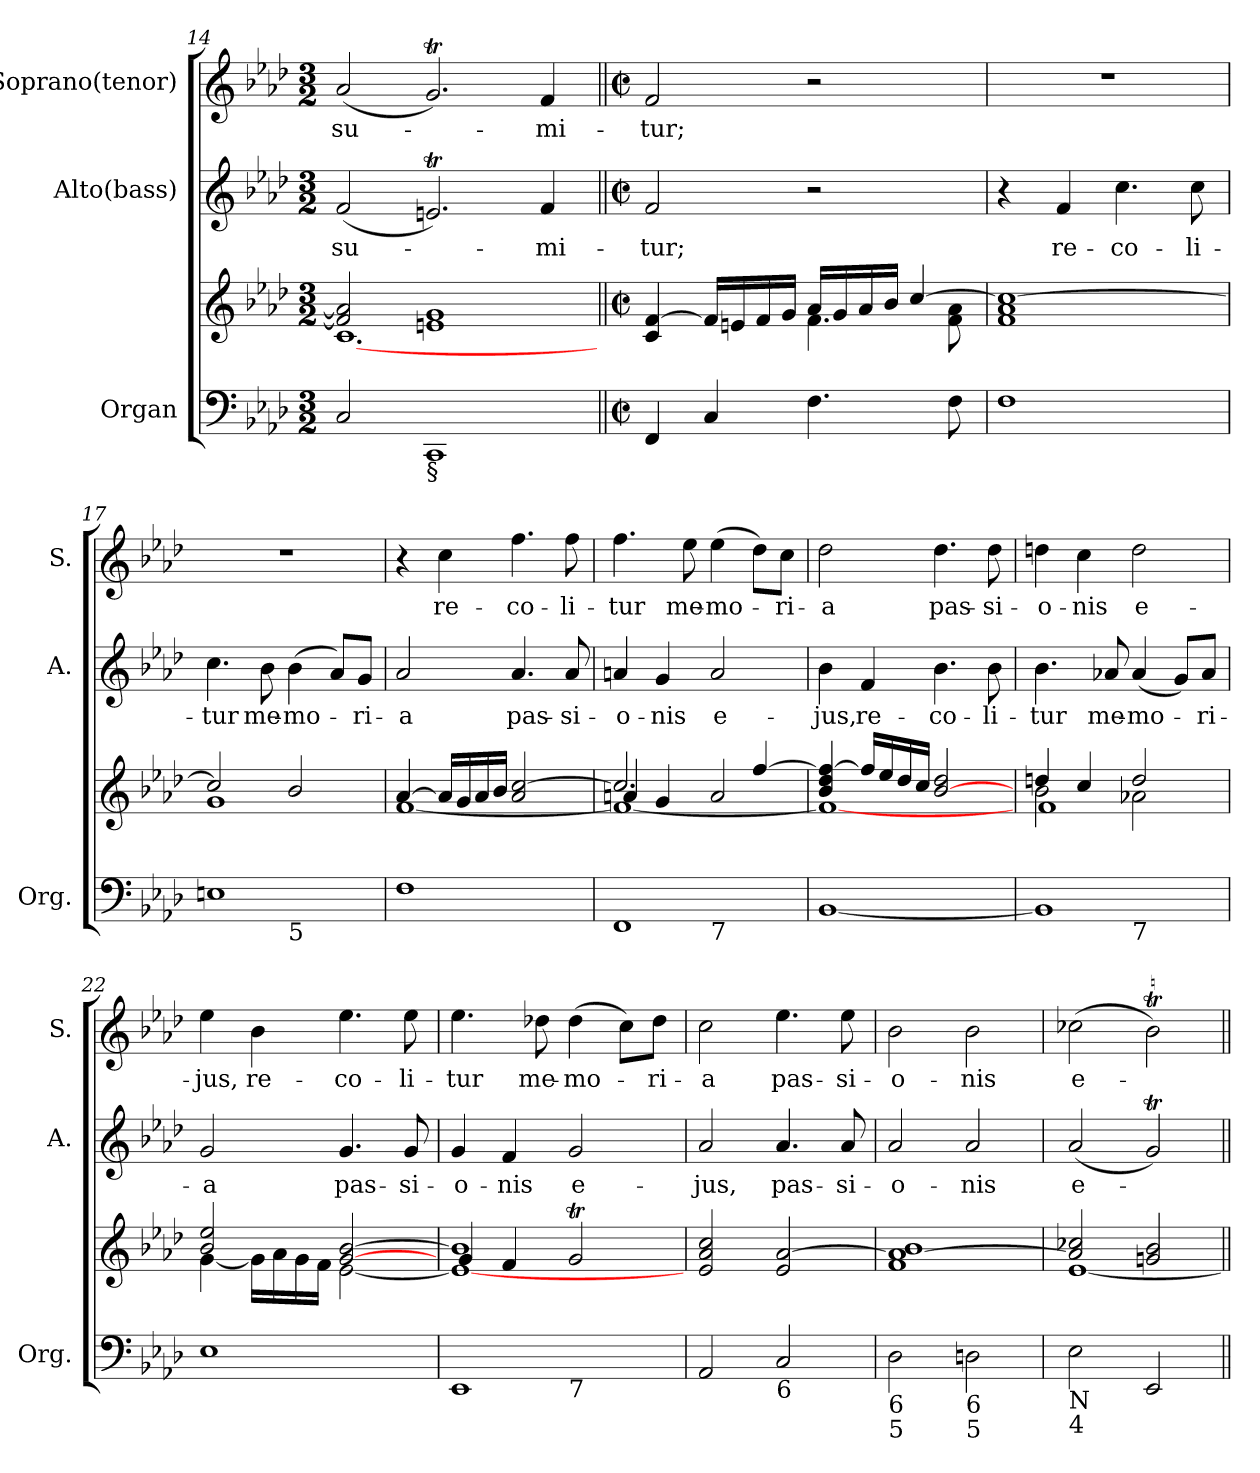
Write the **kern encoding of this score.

**kern	**kern	**kern	**text	**kern	**text
*part3	*part3	*part2	*part2	*part1	*part1
*staff4	*staff3	*staff2	*staff2	*staff1	*staff1
*I"Organ	*	*I"Alto(bass)	*	*I"Soprano(tenor)	*
*I'Org.	*	*I'A.	*	*I'S.	*
*clefF4	*clefG2	*clefG2	*	*clefG2	*
*k[b-e-a-d-]	*k[b-e-a-d-]	*k[b-e-a-d-]	*	*k[b-e-a-d-]	*
*A-:	*A-:	*A-:	*	*A-:	*
*M3/2	*M3/2	*M3/2	*	*M3/2	*
=14	=14	=14	=14	=14	=14
*	*^	*	*	*	*
!	!	!	!	!LO:LY:b	!	!LO:LY:b
2C/	2f/] 2a-/]	[<1.c	(<2f/	su-	(<2a-/	su-
!LO:TX:b:t=§	!	!	!	!	!	!
1CC	1en 1g	.	2.ent/)	.	2.gt/)	.
!	!	!	!	!LO:LY:b	!	!LO:LY:b
.	.	.	4f/	-mi-	4f/	-mi-
=15||	=15||	=15||	=15||	=15||	=15||	=15||
*M2/2	*M2/2	*	*M2/2	*	*M2/2	*
*met(c|)	*met(c|)	*	*met(c|)	*	*met(c|)	*
*	*MM92	*	*	*	*MM92	*
!	!	!	!	!LO:LY:b	!	!LO:LY:b
4FF/	4c/ [>4f/	2ryy	2f/	-tur;	2f/	-tur;
4C/	16f/LL]	.	.	.	.	.
.	16en/	.	.	.	.	.
.	16f/	.	.	.	.	.
.	16g/JJ	.	.	.	.	.
4.F\	16a-/LL	4.f\	2r	.	2r	.
.	16g/	.	.	.	.	.
.	16a-/	.	.	.	.	.
.	16b-/JJ	.	.	.	.	.
.	[>4cc/	.	.	.	.	.
8F\	.	8f\ 8a-\	.	.	.	.
=16	=16	=16	=16	=16	=16	=16
1F	1cc_	1f 1a-	4r	.	1r	.
!	!	!	!	!LO:LY:b	!	!
.	.	.	4f/	re-	.	.
!	!	!	!	!LO:LY:b	!	!
.	.	.	4.cc\	-co-	.	.
!	!	!	!	!LO:LY:b	!	!
.	.	.	8cc\	-li-	.	.
!!LO:PB:g=z
=17	=17	=17	=17	=17	=17	=17
!LO:TX:b:t=6	!	!	!	!	!	!
!	!	!	!	!LO:LY:b	!	!
*^	*	*	*	*	*	*
1En	2ryy	2cc/]	1g	4.cc\	-tur	1r	.
!	!	!	!	!	!LO:LY:b	!	!
.	.	.	.	8b-\	me-	.	.
!	!LO:TX:b:t=5	!	!	!	!	!	!
!	!	!	!	!	!LO:LY:b	!	!
.	2ryy	2b-/	.	(>4b-\	-mo-	.	.
.	.	.	.	8a-/L)	.	.	.
!	!	!	!	!	!LO:LY:b	!	!
.	.	.	.	8g/J	-ri-	.	.
=18	=18	=18	=18	=18	=18	=18	=18
!	!	!	!	!	!LO:LY:b	!	!
*v	*v	*	*	*	*	*	*
1F	[>4a-/	[<1f	2a-/	-a	4r	.
!	!	!	!	!	!	!LO:LY:b
.	16a-/LL]	.	.	.	4cc\	re-
.	16g/	.	.	.	.	.
.	16a-/	.	.	.	.	.
.	16b-/JJ	.	.	.	.	.
!	!	!	!	!LO:LY:b	!	!LO:LY:b
.	2a-/ [>2cc/	.	4.a-/	pas-	4.ff\	-co-
!	!	!	!	!LO:LY:b	!	!LO:LY:b
.	.	.	8a-/	-si-	8ff\	-li-
=19	=19	=19	=19	=19	=19	=19
*	*	*^	*	*	*	*
!LO:TX:b:t=§	!	!	!	!	!	!	!
!	!	!	!	!	!LO:LY:b	!	!LO:LY:b
*^	*	*	*	*	*	*	*
1FF	2ryy	2.cc/]	1f_	4an/	4an/	-o-	4.ff\	-tur
!	!	!	!	!	!	!LO:LY:b	!	!
.	.	.	.	4g/	4g/	-nis	.	.
!	!	!	!	!	!	!	!	!LO:LY:b
.	.	.	.	.	.	.	8ee-\	me-
!	!LO:TX:b:t=7	!	!	!	!	!	!	!
!	!	!	!	!	!	!LO:LY:b	!	!LO:LY:b
.	2ryy	.	.	2a/	2a/	e-	(>4ee-\	-mo-
.	.	[>4ff/	.	.	.	.	8dd-\L)	.
!	!	!	!	!	!	!	!	!LO:LY:b
.	.	.	.	.	.	.	8cc\J	-ri-
*	*	*	*v	*v	*	*	*	*
=20	=20	=20	=20	=20	=20	=20	=20
!	!	!	!	!	!LO:LY:b	!	!LO:LY:b
*v	*v	*	*	*	*	*	*
[<1BB-	4b-/ 4dd-/ 4ff/_	1f_	4b-\	-jus,	2dd-\	-a
!	!	!	!	!LO:LY:b	!	!
.	16ff/LL]	.	4f/	re-	.	.
.	16ee-/	.	.	.	.	.
.	16dd-/	.	.	.	.	.
.	16cc/JJ	.	.	.	.	.
!	!	!	!	!LO:LY:b	!	!LO:LY:b
.	[>2b-/ 2dd-/	.	4.b-\	-co-	4.dd-\	pas-
!	!	!	!	!LO:LY:b	!	!LO:LY:b
.	.	.	8b-\	-li-	8dd-\	-si-
=21	=21	=21	=21	=21	=21	=21
*	*	*^	*	*	*	*
!LO:TX:b:t=§	!	!	!	!	!	!	!
!	!	!	!	!	!LO:LY:b	!	!LO:LY:b
*^	*	*	*	*	*	*	*
1BB-]	2ryy	4ddn/	2b-\	1f	4.b-\	-tur	4ddn\	-o-
!	!	!	!	!	!	!	!	!LO:LY:b
.	.	4cc/	.	.	.	.	4cc\	-nis
!	!	!	!	!	!	!LO:LY:b	!	!
.	.	.	.	.	8a-X/	me-	.	.
!	!LO:TX:b:t=7	!	!	!	!	!	!	!
!	!	!	!	!	!	!LO:LY:b	!	!LO:LY:b
.	2ryy	2dd/	2a-X\	.	(<4a-/	-mo-	2dd\	e-
.	.	.	.	.	8g/L)	.	.	.
!	!	!	!	!	!	!LO:LY:b	!	!
.	.	.	.	.	8a-/J	-ri-	.	.
*	*	*	*v	*v	*	*	*	*
=22	=22	=22	=22	=22	=22	=22	=22
!	!	!	!	!	!LO:LY:b	!	!LO:LY:b
*v	*v	*	*	*	*	*	*
1E-	2b-/ 2ee-/	[<4g\	2g/	-a	4ee-\	-jus,
!	!	!	!	!	!	!LO:LY:b
.	.	16g\LL]	.	.	4b-\	re-
.	.	16a-\	.	.	.	.
.	.	16g\	.	.	.	.
.	.	16f\JJ	.	.	.	.
!	!	!	!	!LO:LY:b	!	!LO:LY:b
.	[>2g/ [>2b-/	[<2e-\	4.g/	pas-	4.ee-\	-co-
!	!	!	!	!LO:LY:b	!	!LO:LY:b
.	.	.	8g/	-si-	8ee-\	-li-
!!LO:LB:g=z
=23	=23	=23	=23	=23	=23	=23
*	*	*^	*	*	*	*
!	!	!	!	!	!LO:LY:b	!	!LO:LY:b
*^	*	*	*	*	*	*	*
1EE-	2ryy	1b-]	1e-_	4g/	4g/	-o-	4.ee-\	-tur
!	!	!	!	!	!	!LO:LY:b	!	!
.	.	.	.	4f/	4f/	-nis	.	.
!	!	!	!	!	!	!	!	!LO:LY:b
.	.	.	.	.	.	.	8dd-X\	me-
!	!LO:TX:b:t=7	!	!	!	!	!	!	!
!	!	!	!	!	!	!LO:LY:b	!	!LO:LY:b
.	2ryy	.	.	2gt/	2g/	e-	(>4dd-\	-mo-
.	.	.	.	.	.	.	8cc\L)	.
!	!	!	!	!	!	!	!	!LO:LY:b
.	.	.	.	.	.	.	8dd-\J	-ri-
*	*	*v	*v	*v	*	*	*	*
=24	=24	=24	=24	=24	=24	=24
!	!	!	!	!LO:LY:b	!	!LO:LY:b
*v	*v	*	*	*	*	*
2AA-/	2e-/ 2a-/ 2cc/	2a-/	-jus,	2cc\	-a
!LO:TX:b:t=6	!	!	!	!	!
!	!	!	!LO:LY:b	!	!LO:LY:b
2C/	2e-/ [>2a-/	4.a-/	pas-	4.ee-\	pas-
!	!	!	!LO:LY:b	!	!LO:LY:b
.	.	8a-/	-si-	8ee-\	-si-
=25	=25	=25	=25	=25	=25
*	*^	*	*	*	*
!LO:TX:b:t=6	!	!	!	!	!	!
!LO:TX:b:t=5	!	!	!	!	!	!
!	!	!	!	!LO:LY:b	!	!LO:LY:b
2D-\	1a-_ 1b-	1f	2a-/	-o-	2b-\	-o-
!LO:TX:b:t=6	!	!	!	!	!	!
!LO:TX:b:t=5	!	!	!	!	!	!
!	!	!	!	!LO:LY:b	!	!LO:LY:b
2Dn\	.	.	2a-/	-nis	2b-\	-nis
=26	=26	=26	=26	=26	=26	=26
!LO:TX:b:t=N	!	!	!	!	!	!
!LO:TX:b:t=4	!	!	!	!	!	!
!	!	!	!	!LO:LY:b	!	!LO:LY:b
2E-\	2a-/] 2cc-X/	[<1e-	(<2a-/	e-	(>2cc-X\	e-
2EE-/	2gn/ 2b-/	.	2gt/)	.	2b-T\)	.
*	*v	*v	*	*	*	*
=||	=||	=||	=||	=||	=||
*-	*-	*-	*-	*-	*-
